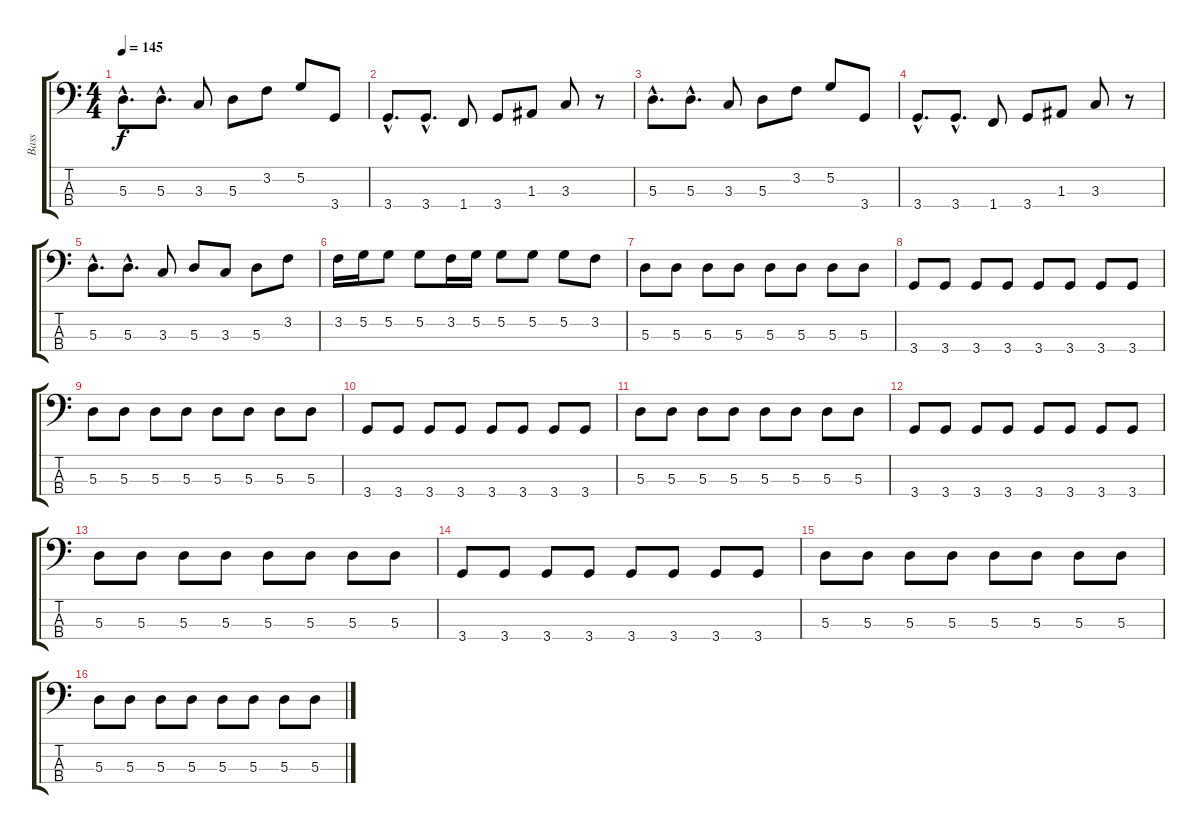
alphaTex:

\track ("Bass" "Bass") {instrument electricbassfinger}
\staff {score tabs}
\tuning (G2 D2 A1 E1) {hide}
\ts (4 4)
\tempo 145
\clef f4
\ks c
5.3{hac}.8{d dy f} 5.3{hac}.8{d} 3.3.8 5.3.8 3.2.8 5.2.8 3.4.8 |
3.4{hac}.8{d} 3.4{hac}.8{d} 1.4.8 3.4.8 1.3.8 3.3.8 r.8 |
5.3{hac}.8{d} 5.3{hac}.8{d} 3.3.8 5.3.8 3.2.8 5.2.8 3.4.8 |
3.4{hac}.8{d} 3.4{hac}.8{d} 1.4.8 3.4.8 1.3.8 3.3.8 r.8 |
5.3{hac}.8{d} 5.3{hac}.8{d} 3.3.8 5.3.8 3.3.8 5.3.8 3.2.8 |
3.2.16 5.2.16 5.2.8 5.2.8 3.2.16 5.2.16 5.2.8 5.2.8 5.2.8 3.2.8 |
5.3.8 5.3.8 5.3.8 5.3.8 5.3.8 5.3.8 5.3.8 5.3.8 |
3.4.8 3.4.8 3.4.8 3.4.8 3.4.8 3.4.8 3.4.8 3.4.8 |
5.3.8 5.3.8 5.3.8 5.3.8 5.3.8 5.3.8 5.3.8 5.3.8 |
3.4.8 3.4.8 3.4.8 3.4.8 3.4.8 3.4.8 3.4.8 3.4.8 |
5.3.8 5.3.8 5.3.8 5.3.8 5.3.8 5.3.8 5.3.8 5.3.8 |
3.4.8 3.4.8 3.4.8 3.4.8 3.4.8 3.4.8 3.4.8 3.4.8 |
5.3.8 5.3.8 5.3.8 5.3.8 5.3.8 5.3.8 5.3.8 5.3.8 |
3.4.8 3.4.8 3.4.8 3.4.8 3.4.8 3.4.8 3.4.8 3.4.8 |
5.3.8 5.3.8 5.3.8 5.3.8 5.3.8 5.3.8 5.3.8 5.3.8 |
5.3.8 5.3.8 5.3.8 5.3.8 5.3.8 5.3.8 5.3.8 5.3.8
